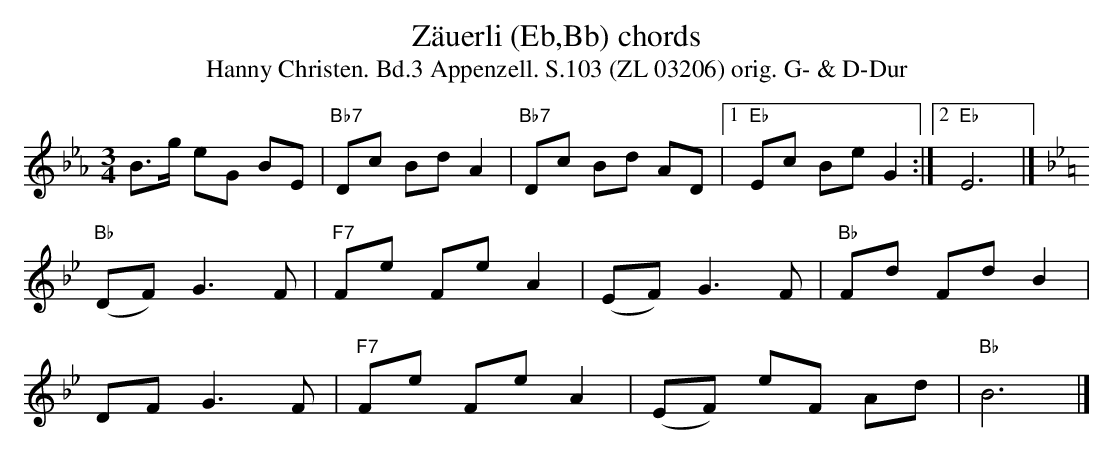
X:1
T:Zäuerli (Eb,Bb) chords
T:Hanny Christen. Bd.3 Appenzell. S.103 (ZL 03206) orig. G- & D-Dur
M:3/4
L:1/8
K:Ebmaj%%MIDI gchordon
B>g eG BE | "Bb7"Dc Bd A2 | "Bb7"Dc Bd AD |1 "Eb"Ec Be G2 :|2 "Eb"E6 |]
K:Bbmaj
"Bb"(DF) G3 F | "F7"Fe Fe A2 | (EF) G3 F | "Bb"Fd Fd B2 |
DF G3 F | "F7"Fe Fe A2 | (EF) eF Ad | "Bb"B6 |]
